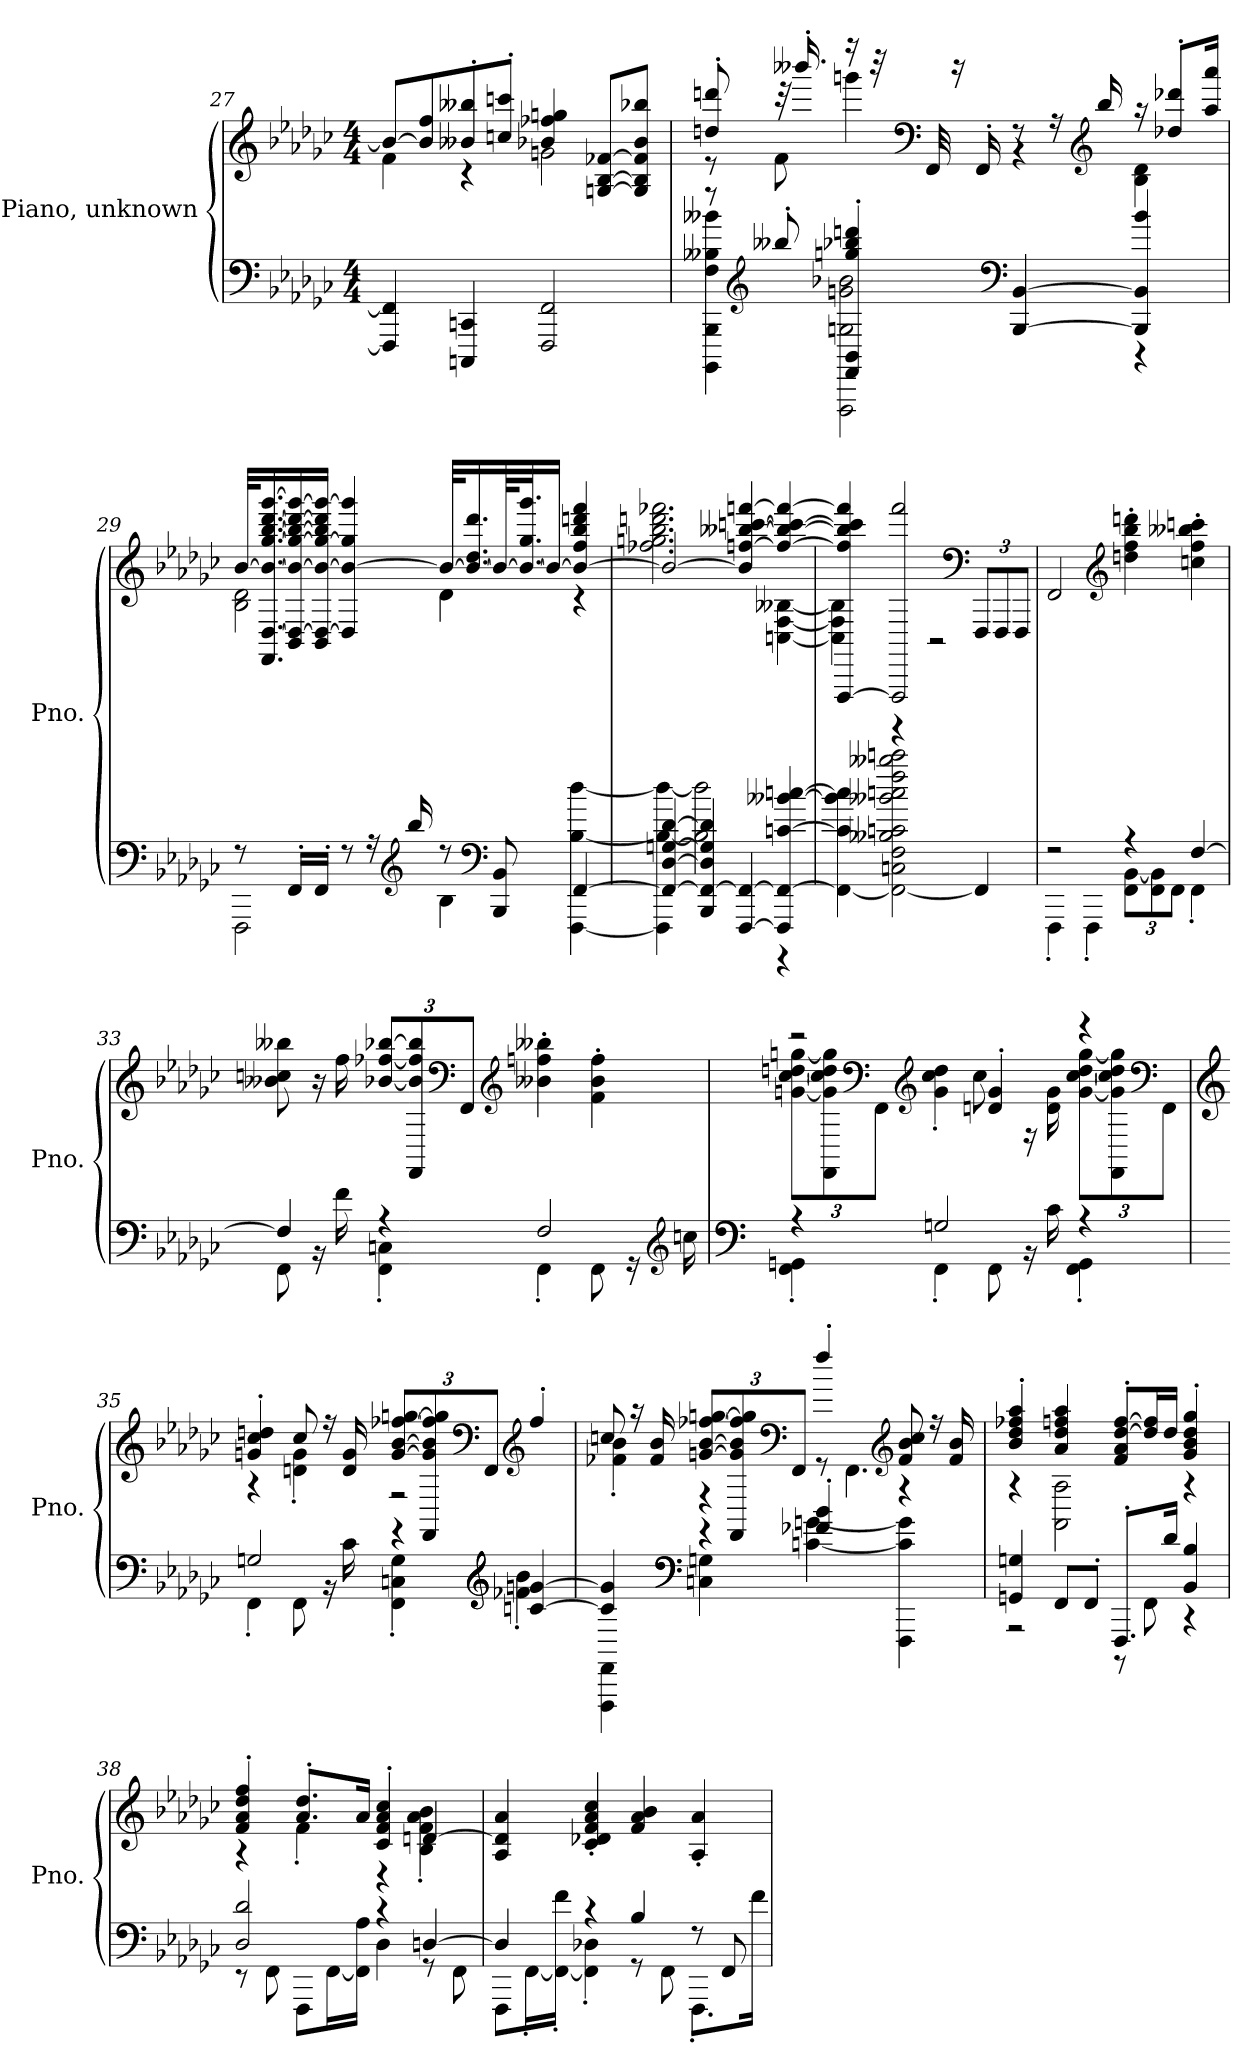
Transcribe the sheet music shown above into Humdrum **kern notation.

**kern	**kern
*part1	*part1
*staff2	*staff1
*I"Piano, unknown	*
*I'Pno.	*
*clefF4	*clefG2
*k[b-e-a-d-g-c-]	*k[b-e-a-d-g-c-]
*M4/4	*M4/4
=27	=27
*	*^
4FFF/] 4FF/]	8b--/L_	4f\
.	8b--/] 8ff/	.
4CCCn/ 4CCn/	8b--X/' 8bb--X/'	4r
.	8ccn/' 8cccn/'J	.
2FFF/ 2FF/	4b-X/ 4ff-X/ 4ggn/	2gn\
.	[8Gn/ [8B-/ [8f-X/L	.
.	8G/] 8B-/] 8f-/] 8b-/ 8bb-X/J	.
!!LO:LB:g=z	!!
=28	=28	=28
*^	*	*
8r	4BBBB-\ 4BBB-\ 4F\ 4B--X\ 4b--X\	8ddn/' 8dddn/'	8r
*clefG2	*	*	*
8bb--X'/	.	32r	8f\
.	.	16.bbb--X'/	.
4FF/' 4BB-/' 4ggn/' 4bb-X/' 4dddn/'	2FFF\ 2Gn\ 2gn\ 2b-X\	16r	4gggn\
.	.	32r	.
*	*	*clefF4	*
.	.	32FF/	.
.	.	16r	.
.	.	16FF'/	.
*clefF4	*	*	*
[4BBB-/ [4BB-/	.	8r	4r
.	.	16r	.
*	*	*clefG2	*
.	.	16bb-/	.
4BBB-/] 4BB-/] 4b-/	4r	16r	4B-\ 4d-\
.	.	8dd-X/' 8ddd-X/'L	.
.	.	16aa-/ 16aaa-/Jk	.
!!LO:LB:g=z	!!
=29	=29	=29	=29
8r	2FFF\	[32b-/KLL	2B-\ 2d-\
.	.	16.FF/ [16.D-/ 16.b-/_ [16.gg-/ [16.bb-/ [16.ddd-/ [16.ggg-/	.
16FF'/LL	.	16BB-/ 16D-/_ 16b-/_ 16gg-/_ 16bb-/_ 16ddd-/_ 16ggg-/_	.
16FF'/JJ	.	16BB-/ 16D-/_ 16b-/_ 16gg-/_ 16bb-/] 16ddd-/] 16ggg-/_JJ	.
8r	.	4D-/] 4b-/_ 4gg-/] 4ggg-/]	.
16r	.	.	.
*clefG2	*	*	*
16bb-/	.	.	.
8r	4B-\	32b-/KLL_	4d-\
.	.	16.b-/_ 16.dd-/ 16.ddd-/	.
*clefF4	*	*	*
8BBB-/ 8BB-/	.	64b-/KL_	.
.	.	32.b-/_ 32.gg-/ 32.ggg-/J	.
.	.	16b-/JJ_	.
[4FF/	[4FFF\ [4B-\ [4dd-\	4b-/_ 4ff/ 4bb-/ 4dddn/ 4fff/	4r
=30	=30	=30	=30
4FF/_ [4D-/ [4Gn/ [4d-/	4FFF\] 4B-\_ 4dd-\_	2b-/_	2.ff-X\ 2.ggn\ 2.bb-\ 2.dddn\ 2.fff-X\
4BBB-/ 4FF/_ 4D-/] 4G/] 4d-/]	2B-\] 2dd-\]	.	.
[4FFF/ 4FF/_	.	4b-/] [4ffn/ [4bb--X/ [4cccn/ [4fffn/	.
4FFF/] 4FF/_ [4cn/ [4b--X/ [4ccn/	4r	4ff/_ 4bb--/_ 4ccc/_ 4fff/_	[4Cn\ [4F\ [4B--X\
*v	*v	*	*
!!LO:LB:g=z	!!
=31	=31	=31
4FF\_ 4c\] 4b--\] 4cc\]	[4FFF/ 4ff/] 4bb--/] 4ccc/] 4fff/]	4C\] 4F\] 4B--\]
2FF\_ 2Cn\ 2F\ 2B--X\ 2cn\ 2b--X\ 2ccn\ 2ff\ 2bb--X\ 2cccn\	2FFF/] 2fff/	4r
.	.	2r
*	*clefF4	*
*	*Xbrackettup	*
4FF/]	12FFF/L	.
.	12FFF/	.
.	12FFF/J	.
*	*v	*v
=32	=32
*^	*
2r	4FFF'\	2FF/
.	4FFF'\	.
*	*	*clefG2
*	*Xbrackettup	*
4r	12FF\ [12BB-\L	4ddn\' 4ff\' 4bb-\' 4dddn\'
.	12FF\ 12BB-\]	.
.	12FF\J	.
[4F/	4FF'\	4ccn\' 4ff\' 4bb--X\' 4cccn\'
!!LO:PB:g=z
=33	=33	=33
4F/]	8FF\	8b--X\ 8ccn\ 8bb--X\
.	16r	16r
.	16f\	16ff\
4r	4FF\' 4Cn\'	[12b-X/ [12ff-X/ [12bb-X/L
.	.	12FF/ 12b-/] 12ff-/] 12bb-/]
*	*	*clefF4
.	.	12FF/J
*	*	*clefG2
2F/	4FF'\	4b--X\' 4ffn\' 4bb--X\'
.	8FF\	4f\' 4b--\' 4ff\'
.	16r	.
*clefG2	*	*
.	16ccn\	.
!!LO:LB:g=z
=34	=34	=34
*clefF4	*	*
*	*	*^
4r	4FF\' 4GGn\'	2r	[12gn\ [12cc-\ [12ddn\ [12ggn\L
.	.	.	12FF\ 12g\] 12cc-\] 12dd\] 12gg\]
*	*	*clefF4	*
.	.	.	12FF\J
*	*	*clefG2	*
2Gn/	4FF'\	.	4g\' 4cc-\' 4dd\'
.	8FF\	4dn/' 4g/'	8cc-\
.	16r	.	16r
.	16c-\	.	16d\ 16g\
4r	4FF\' 4GG\'	4r	[12g\ [12cc-\ [12dd\ [12gg\L
.	.	.	12FF\ 12g\] 12cc-\] 12dd\] 12gg\]
*	*	*clefF4	*
.	.	.	12FF\J
=35	=35	=35	=35
*	*	*clefG2	*
2Gn/	4FF'\	4gn/' 4cc-/' 4ddn/'	4r
.	8FF\	8cc-/	4dn\' 4g\'
.	16r	16r	.
.	16c-\	16d/ 16g/	.
4r	4FF\' 4Cn\' 4G\'	[12g/ [12b-/ [12ff-X/ [12ggn/L	2r
.	.	12FF/ 12g/] 12b-/] 12ff-/] 12gg/]	.
*	*	*clefF4	*
.	.	12FF/J	.
*clefG2	*	*clefG2	*
[4cn/ [4gn/	4f-X\' 4b-\'	4ff-'/	.
!!LO:LB:g=z	!!
=36	=36	=36	=36
4c/] 4g/]	4FFF\ 4FF\	8ccn/	4f-X\' 4b-\'
.	.	16r	.
.	.	16f-/ 16b-/	.
*clefF4	*	*	*
4r	4Cn\ 4Gn\	[12gn/ [12b-/ [12ff-X/ [12ggn/L	4r
.	.	12FF/ 12g/] 12b-/] 12ff-/] 12gg/]	.
*	*	*clefF4	*
.	.	12FF/J	.
4f-X/' 4b-/'	[4cn\ [4gn\	4ff-'/	8r
.	.	.	4.FF\
*	*	*clefG2	*
4r	4FFF\ 4c\] 4g\]	8f-/ 8b-/ 8cc/	.
.	.	16r	.
.	.	16f-/ 16b-/	.
=37	=37	=37	=37
4GGn/ 4Gn/	2r	4b-/' 4dd-/' 4ff-X/' 4aa-/'	4r
8FF/L	.	4a-/ 4dd-/ 4ffn/ 4aa-/	2AA-\ 2A-\
8FF'/J	.	.	.
8.FFF'/L	8r	8f/' 8a-/' [8dd-/' [8ff/'L	.
.	8FF\	16dd-/] 16ff/]L	.
16d-/Jk	.	16dd-/JJ	.
4BB-/ 4B-/	4r	4g-/' 4b-/' 4dd-/' 4gg-/'	4r
=38	=38	=38	=38
2D-/ 2d-/	8r	4f/' 4a-/' 4dd-/' 4ff/'	4r
.	8FF\	.	.
.	8FFF\L	8.a-/' 8.dd-/'L	4f'\
.	[16FF\L	.	.
.	16FF\] 16A-\JJ	16a-/Jk	.
4r	4D-\	4c-/' 4f/' 4a-/' 4cc-/'	4r
[4Dn/	8r	[4dn/	4B-\' 4f\' 4a-\' 4b-\'
.	8FF\	.	.
*	*	*v	*v
!!LO:LB:g=z
=39	=39	=39
4D/]	8FFF\L	4A-/ 4d/] 4a-/
.	[16FF'\L	.
.	16FF\_' 16f\'JJ	.
4r	4FF\]' 4D-X\'	4c-/' 4d-X/' 4f/' 4a-/' 4cc-/'
4B-/	8r	4f/ 4a-/ 4b-/
.	8FF\	.
8r	8.FFF'\L	4A-/' 4a-/'
8FF/	.	.
.	16f\Jk	.
*v	*v	*
=	=
*-	*-
